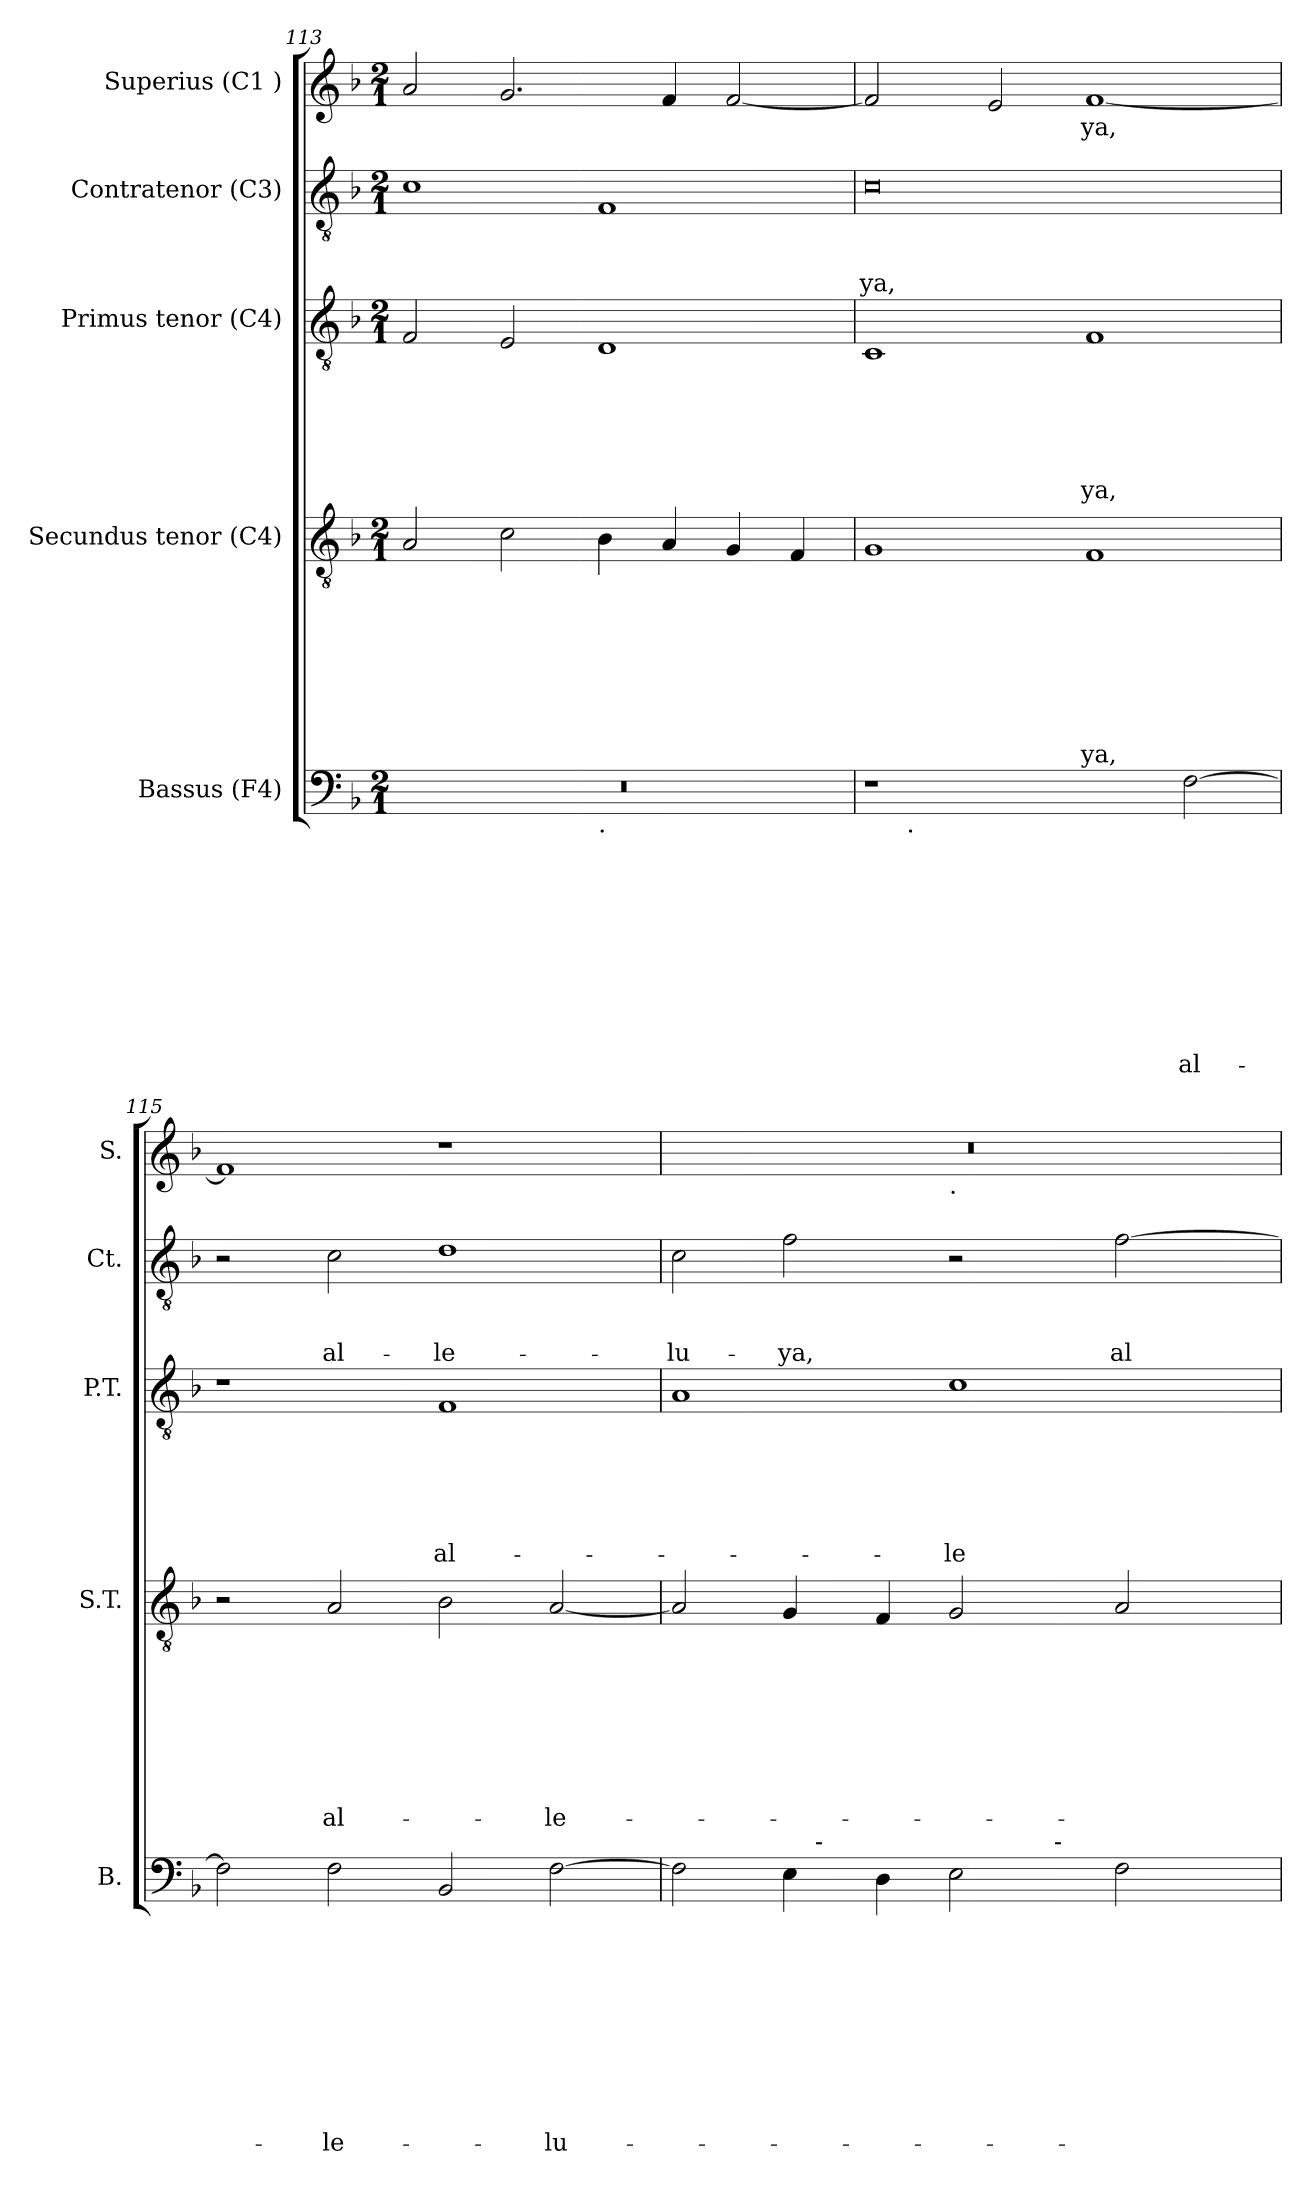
**kern	**text	**text	**text	**text	**text	**text	**text	**text	**text	**text	**kern	**text	**text	**text	**text	**text	**text	**text	**text	**kern	**text	**text	**text	**text	**text	**text	**kern	**text	**text	**text	**kern	**text
*part5	*part5	*part5	*part5	*part5	*part5	*part5	*part5	*part5	*part5	*part5	*part4	*part4	*part4	*part4	*part4	*part4	*part4	*part4	*part4	*part3	*part3	*part3	*part3	*part3	*part3	*part3	*part2	*part2	*part2	*part2	*part1	*part1
*staff5	*staff5	*staff5	*staff5	*staff5	*staff5	*staff5	*staff5	*staff5	*staff5	*staff5	*staff4	*staff4	*staff4	*staff4	*staff4	*staff4	*staff4	*staff4	*staff4	*staff3	*staff3	*staff3	*staff3	*staff3	*staff3	*staff3	*staff2	*staff2	*staff2	*staff2	*staff1	*staff1
*I"Bassus (F4)	*	*	*	*	*	*	*	*	*	*	*I"Secundus tenor (C4)	*	*	*	*	*	*	*	*	*I"Primus tenor (C4)	*	*	*	*	*	*	*I"Contratenor (C3)	*	*	*	*I"Superius (C1 )	*
*I'B.	*	*	*	*	*	*	*	*	*	*	*I'S.T.	*	*	*	*	*	*	*	*	*I'P.T.	*	*	*	*	*	*	*I'Ct.	*	*	*	*I'S.	*
*clefF4	*	*	*	*	*	*	*	*	*	*	*clefGv2	*	*	*	*	*	*	*	*	*clefGv2	*	*	*	*	*	*	*clefGv2	*	*	*	*clefG2	*
*k[b-]	*	*	*	*	*	*	*	*	*	*	*k[b-]	*	*	*	*	*	*	*	*	*k[b-]	*	*	*	*	*	*	*k[b-]	*	*	*	*k[b-]	*
*F:	*	*	*	*	*	*	*	*	*	*	*F:	*	*	*	*	*	*	*	*	*F:	*	*	*	*	*	*	*F:	*	*	*	*F:	*
*M2/1	*	*	*	*	*	*	*	*	*	*	*M2/1	*	*	*	*	*	*	*	*	*M2/1	*	*	*	*	*	*	*M2/1	*	*	*	*M2/1	*
=113	=113	=113	=113	=113	=113	=113	=113	=113	=113	=113	=113	=113	=113	=113	=113	=113	=113	=113	=113	=113	=113	=113	=113	=113	=113	=113	=113	=113	=113	=113	=113	=113
*^	*	*	*	*	*	*	*	*	*	*	*	*	*	*	*	*	*	*	*	*	*	*	*	*	*	*	*	*	*	*	*	*
0r	1ryy	.	.	.	.	.	.	.	.	.	.	2A/	.	.	.	.	.	.	.	.	2F/	.	.	.	.	.	.	1c	.	.	.	2a/	.
.	.	.	.	.	.	.	.	.	.	.	.	2c\	.	.	.	.	.	.	.	.	2E/	.	.	.	.	.	.	.	.	.	.	2.g/	.
!	!LO:TX:b:t=.	!	!	!	!	!	!	!	!	!	!	!	!	!	!	!	!	!	!	!	!	!	!	!	!	!	!	!	!	!	!	!	!
.	1ryy	.	.	.	.	.	.	.	.	.	.	4B-\	.	.	.	.	.	.	.	.	1D	.	.	.	.	.	.	1F	.	.	.	.	.
.	.	.	.	.	.	.	.	.	.	.	.	4A/	.	.	.	.	.	.	.	.	.	.	.	.	.	.	.	.	.	.	.	4f/	.
.	.	.	.	.	.	.	.	.	.	.	.	4G/	.	.	.	.	.	.	.	.	.	.	.	.	.	.	.	.	.	.	.	[<2f/	.
.	.	.	.	.	.	.	.	.	.	.	.	4F/	.	.	.	.	.	.	.	.	.	.	.	.	.	.	.	.	.	.	.	.	.
=114	=114	=114	=114	=114	=114	=114	=114	=114	=114	=114	=114	=114	=114	=114	=114	=114	=114	=114	=114	=114	=114	=114	=114	=114	=114	=114	=114	=114	=114	=114	=114	=114	=114
!	!	!	!	!	!	!	!	!	!	!	!	!	!	!	!	!	!	!	!	!	!	!	!	!	!	!	!	!	!	!	!LO:LY:b	!	!
1r	8ryy	.	.	.	.	.	.	.	.	.	.	1G	.	.	.	.	.	.	.	.	1C	.	.	.	.	.	.	0c	.	.	-ya,	2f/]	.
!	!LO:TX:b:t=.	!	!	!	!	!	!	!	!	!	!	!	!	!	!	!	!	!	!	!	!	!	!	!	!	!	!	!	!	!	!	!	!
.	1...ryy	.	.	.	.	.	.	.	.	.	.	.	.	.	.	.	.	.	.	.	.	.	.	.	.	.	.	.	.	.	.	.	.
.	.	.	.	.	.	.	.	.	.	.	.	.	.	.	.	.	.	.	.	.	.	.	.	.	.	.	.	.	.	.	.	2e/	.
!	!	!	!	!	!	!	!	!	!	!	!	!	!	!	!	!	!	!	!	!LO:LY:b	!	!	!	!	!	!	!LO:LY:b	!	!	!	!	!	!LO:LY:b
2ryy	.	.	.	.	.	.	.	.	.	.	.	1F	.	.	.	.	.	.	.	-ya,	1F	.	.	.	.	.	-ya,	.	.	.	.	[<1f	-ya,
!	!	!	!	!	!	!	!	!	!	!	!LO:LY:b	!	!	!	!	!	!	!	!	!	!	!	!	!	!	!	!	!	!	!	!	!	!
[>2F\	.	.	.	.	.	.	.	.	.	.	al-	.	.	.	.	.	.	.	.	.	.	.	.	.	.	.	.	.	.	.	.	.	.
*v	*v	*	*	*	*	*	*	*	*	*	*	*	*	*	*	*	*	*	*	*	*	*	*	*	*	*	*	*	*	*	*	*	*
=115	=115	=115	=115	=115	=115	=115	=115	=115	=115	=115	=115	=115	=115	=115	=115	=115	=115	=115	=115	=115	=115	=115	=115	=115	=115	=115	=115	=115	=115	=115	=115	=115
2F\]	.	.	.	.	.	.	.	.	.	.	2r	.	.	.	.	.	.	.	.	1r	.	.	.	.	.	.	2r	.	.	.	1f]	.
!	!	!	!	!	!	!	!	!	!	!LO:LY:b	!	!	!	!	!	!	!	!	!LO:LY:b	!	!	!	!	!	!	!	!	!	!	!LO:LY:b	!	!
2F\	.	.	.	.	.	.	.	.	.	-le-	2A/	.	.	.	.	.	.	.	al-	.	.	.	.	.	.	.	2c\	.	.	al-	.	.
!	!	!	!	!	!	!	!	!	!	!	!	!	!	!	!	!	!	!	!	!	!	!	!	!	!	!LO:LY:b	!	!	!	!LO:LY:b	!	!
2BB-/	.	.	.	.	.	.	.	.	.	.	2B-\	.	.	.	.	.	.	.	.	1F	.	.	.	.	.	al-	1d	.	.	-le-	1r	.
!	!	!	!	!	!	!	!	!	!	!LO:LY:b	!	!	!	!	!	!	!	!	!LO:LY:b	!	!	!	!	!	!	!	!	!	!	!	!	!
[>2F\	.	.	.	.	.	.	.	.	.	-lu-	[>2A/	.	.	.	.	.	.	.	-le-	.	.	.	.	.	.	.	.	.	.	.	.	.
!!LO:PB:g=z
=116	=116	=116	=116	=116	=116	=116	=116	=116	=116	=116	=116	=116	=116	=116	=116	=116	=116	=116	=116	=116	=116	=116	=116	=116	=116	=116	=116	=116	=116	=116	=116	=116
!	!	!	!	!	!	!	!	!	!	!	!	!	!	!	!	!	!	!	!	!	!	!	!	!	!	!	!	!	!	!LO:LY:b	!	!
*^	*	*	*	*	*	*	*	*	*	*	*	*	*	*	*	*	*	*	*	*	*	*	*	*	*	*	*	*	*	*	*^	*
*	*^	*	*	*	*	*	*	*	*	*	*	*	*	*	*	*	*	*	*	*	*	*	*	*	*	*	*	*	*	*	*	*	*	*
2F\]	2ryy	1ryy	.	.	.	.	.	.	.	.	.	.	2A/]	.	.	.	.	.	.	.	.	1A	.	.	.	.	.	.	2c\	.	.	-lu-	0r	1ryy	.
!	!	!	!	!	!	!	!	!	!	!	!	!	!	!	!	!	!	!	!	!	!	!	!	!	!	!	!	!	!	!	!	!LO:LY:b	!	!	!
4E\	16ryy	.	.	.	.	.	.	.	.	.	.	.	4G/	.	.	.	.	.	.	.	.	.	.	.	.	.	.	.	2f\	.	.	-ya,	.	.	.
!	!LO:TX:a:t=-	!	!	!	!	!	!	!	!	!	!	!	!	!	!	!	!	!	!	!	!	!	!	!	!	!	!	!	!	!	!	!	!	!	!
.	1ryy	.	.	.	.	.	.	.	.	.	.	.	.	.	.	.	.	.	.	.	.	.	.	.	.	.	.	.	.	.	.	.	.	.	.
4D\	.	.	.	.	.	.	.	.	.	.	.	.	4F/	.	.	.	.	.	.	.	.	.	.	.	.	.	.	.	.	.	.	.	.	.	.
!	!	!	!	!	!	!	!	!	!	!	!	!	!	!	!	!	!	!	!	!	!	!	!	!	!	!	!	!	!	!	!	!	!	!LO:TX:b:t=.	!
!	!	!	!	!	!	!	!	!	!	!	!	!	!	!	!	!	!	!	!	!	!	!	!	!	!	!	!	!LO:LY:b	!	!	!	!	!	!	!
2E\	.	4ryy	.	.	.	.	.	.	.	.	.	.	2G/	.	.	.	.	.	.	.	.	1c	.	.	.	.	.	-le-	2r	.	.	.	.	1ryy	.
.	.	16ryy	.	.	.	.	.	.	.	.	.	.	.	.	.	.	.	.	.	.	.	.	.	.	.	.	.	.	.	.	.	.	.	.	.
!	!	!LO:TX:a:t=-	!	!	!	!	!	!	!	!	!	!	!	!	!	!	!	!	!	!	!	!	!	!	!	!	!	!	!	!	!	!	!	!	!
.	.	2ryy	.	.	.	.	.	.	.	.	.	.	.	.	.	.	.	.	.	.	.	.	.	.	.	.	.	.	.	.	.	.	.	.	.
!	!	!	!	!	!	!	!	!	!	!	!	!	!	!	!	!	!	!	!	!	!	!	!	!	!	!	!	!	!	!	!	!LO:LY:b	!	!	!
2F\	.	.	.	.	.	.	.	.	.	.	.	.	2A/	.	.	.	.	.	.	.	.	.	.	.	.	.	.	.	[>2f\	.	.	al-	.	.	.
.	4..ryy	.	.	.	.	.	.	.	.	.	.	.	.	.	.	.	.	.	.	.	.	.	.	.	.	.	.	.	.	.	.	.	.	.	.
.	.	8.ryy	.	.	.	.	.	.	.	.	.	.	.	.	.	.	.	.	.	.	.	.	.	.	.	.	.	.	.	.	.	.	.	.	.
*v	*v	*v	*	*	*	*	*	*	*	*	*	*	*	*	*	*	*	*	*	*	*	*	*	*	*	*	*	*	*	*	*	*	*v	*v	*
=	=	=	=	=	=	=	=	=	=	=	=	=	=	=	=	=	=	=	=	=	=	=	=	=	=	=	=	=	=	=	=	=
*-	*-	*-	*-	*-	*-	*-	*-	*-	*-	*-	*-	*-	*-	*-	*-	*-	*-	*-	*-	*-	*-	*-	*-	*-	*-	*-	*-	*-	*-	*-	*-	*-
